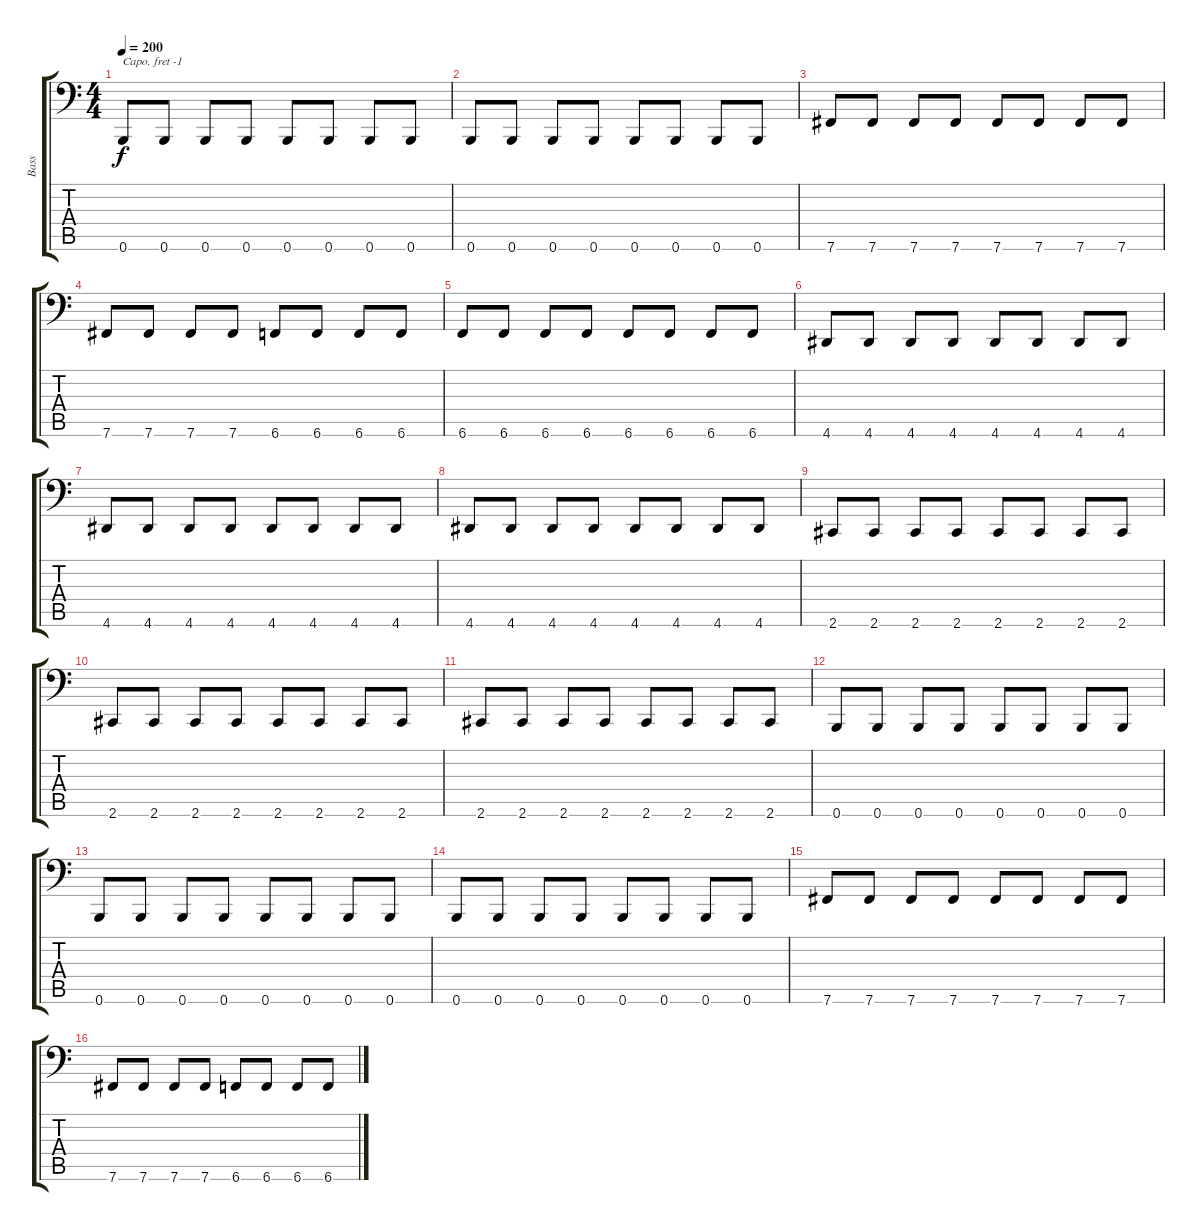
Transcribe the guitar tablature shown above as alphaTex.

\track ("Bass" "Bass") {instrument electricbassfinger}
\staff {score tabs}
\capo -1
\tuning (D3 A2 F2 C2 G1 C1) {hide}
\ts (4 4)
\tempo 200
\clef f4
\ks c
0.6.8{dy f} 0.6.8 0.6.8 0.6.8 0.6.8 0.6.8 0.6.8 0.6.8 |
0.6.8 0.6.8 0.6.8 0.6.8 0.6.8 0.6.8 0.6.8 0.6.8 |
7.6.8 7.6.8 7.6.8 7.6.8 7.6.8 7.6.8 7.6.8 7.6.8 |
7.6.8 7.6.8 7.6.8 7.6.8 6.6.8 6.6.8 6.6.8 6.6.8 |
6.6.8 6.6.8 6.6.8 6.6.8 6.6.8 6.6.8 6.6.8 6.6.8 |
4.6.8 4.6.8 4.6.8 4.6.8 4.6.8 4.6.8 4.6.8 4.6.8 |
4.6.8 4.6.8 4.6.8 4.6.8 4.6.8 4.6.8 4.6.8 4.6.8 |
4.6.8 4.6.8 4.6.8 4.6.8 4.6.8 4.6.8 4.6.8 4.6.8 |
2.6.8 2.6.8 2.6.8 2.6.8 2.6.8 2.6.8 2.6.8 2.6.8 |
2.6.8 2.6.8 2.6.8 2.6.8 2.6.8 2.6.8 2.6.8 2.6.8 |
2.6.8 2.6.8 2.6.8 2.6.8 2.6.8 2.6.8 2.6.8 2.6.8 |
0.6.8 0.6.8 0.6.8 0.6.8 0.6.8 0.6.8 0.6.8 0.6.8 |
0.6.8 0.6.8 0.6.8 0.6.8 0.6.8 0.6.8 0.6.8 0.6.8 |
0.6.8 0.6.8 0.6.8 0.6.8 0.6.8 0.6.8 0.6.8 0.6.8 |
7.6.8 7.6.8 7.6.8 7.6.8 7.6.8 7.6.8 7.6.8 7.6.8 |
7.6.8 7.6.8 7.6.8 7.6.8 6.6.8 6.6.8 6.6.8 6.6.8
